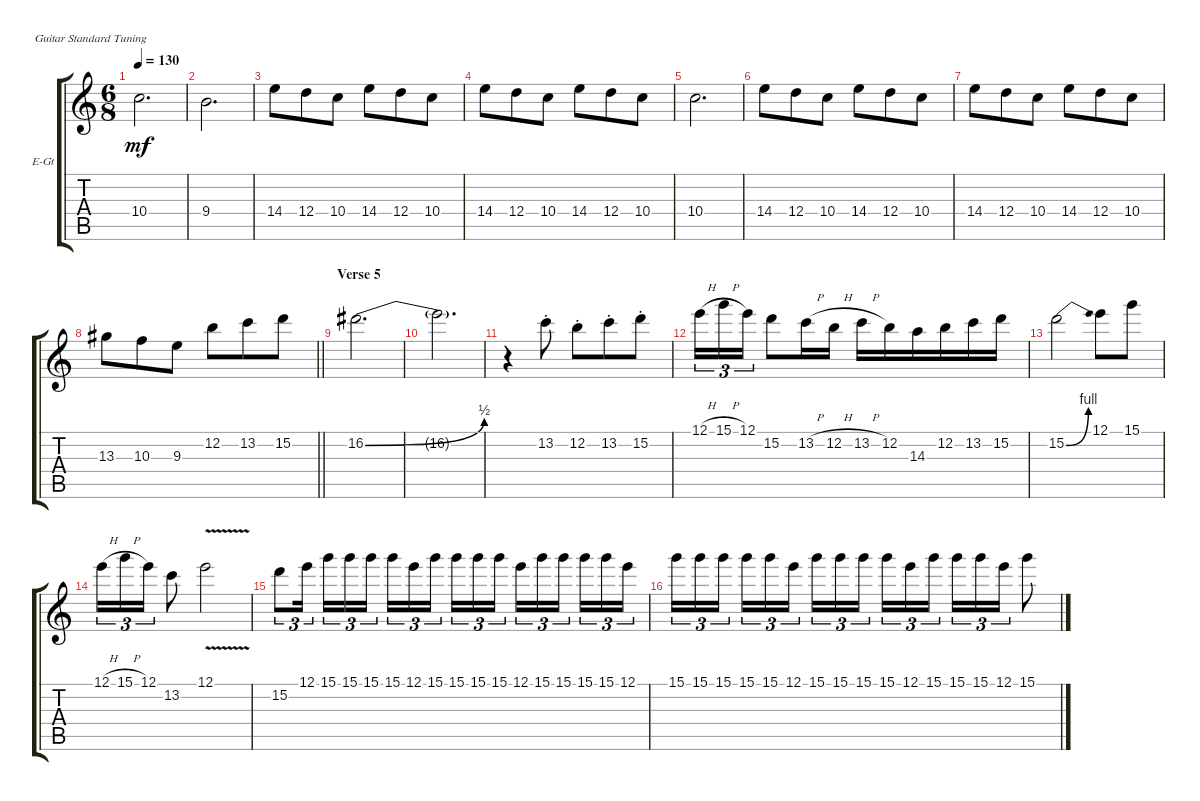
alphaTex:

\bracketExtendMode groupsimilarinstruments
\firstSystemTrackNameOrientation horizontal
\otherSystemsTrackNameOrientation horizontal
\track ("guitar solo (Rodion Kravkl)" "E-Gt") {instrument electricguitarclean}
\staff {score tabs}
\tuning (E4 B3 G3 D3 A2 E2)
\ts (6 8)
\tempo 130
\clef g2
\scale
0.333333
\ks aminor
10.4.2{d dy mf} |
\scale
0.333333 9.4.2{d} |
\scale
0.333333 14.4.8 12.4.8 10.4.8 14.4.8 12.4.8 10.4.8 |
\scale
0.333333 14.4.8 12.4.8 10.4.8 14.4.8 12.4.8 10.4.8 |
\scale
0.333333 10.4.2{d} |
\scale
0.333333 14.4.8 12.4.8 10.4.8 14.4.8 12.4.8 10.4.8 |
\scale
0.333333 14.4.8 12.4.8 10.4.8 14.4.8 12.4.8 10.4.8 |
\scale
0.333333
\barLineRight lightlight
13.3.8 10.3.8 9.3.8 12.2.8 13.2.8 15.2.8 |
\section ("" "Verse 5")
\scale
0.333333 16.2{be (bend 0 0 18 2)}.2{d} |
\scale
0.333333 16.2{t}.2{d} |
\scale
0.333333 r.4 13.2{st}.8 12.2{st}.8 13.2{st}.8 15.2{st}.8 |
\scale
0.333333 12.1{h}.16{tu (3 2)} 15.1{h}.16{tu (3 2)} 12.1.16{tu (3 2)} 15.2.8 13.2{h}.16 12.2{h}.16 13.2{h}.16 12.2.16 14.3.16 12.2.16 13.2.16 15.2.16 |
\scale
0.333333 15.2{be (bend 0 0 16.8 4)}.2 12.1.8 15.1.8 |
\scale
0.333333 12.1{h}.16{tu (3 2)} 15.1{h}.16{tu (3 2)} 12.1.16{tu (3 2)} 13.2.8 12.1{v}.2 |
\scale
0.333333 15.2.8{tu (3 2)} 12.1.16{tu (3 2)} 15.1.16{tu (3 2)} 15.1.16{tu (3 2)} 15.1.16{tu (3 2)} 15.1.16{tu (3 2)} 12.1.16{tu (3 2)} 15.1.16{tu (3 2)} 15.1.16{tu (3 2)} 15.1.16{tu (3 2)} 15.1.16{tu (3 2)} 12.1.16{tu (3 2)} 15.1.16{tu (3 2)} 15.1.16{tu (3 2)} 15.1.16{tu (3 2)} 15.1.16{tu (3 2)} 12.1.16{tu (3 2)} |
\scale
0.333333 15.1.16{tu (3 2)} 15.1.16{tu (3 2)} 15.1.16{tu (3 2)} 15.1.16{tu (3 2)} 15.1.16{tu (3 2)} 12.1.16{tu (3 2)} 15.1.16{tu (3 2)} 15.1.16{tu (3 2)} 15.1.16{tu (3 2)} 15.1.16{tu (3 2)} 12.1.16{tu (3 2)} 15.1.16{tu (3 2)} 15.1.16{tu (3 2)} 15.1.16{tu (3 2)} 12.1.16{tu (3 2)} 15.1{sl}.8
